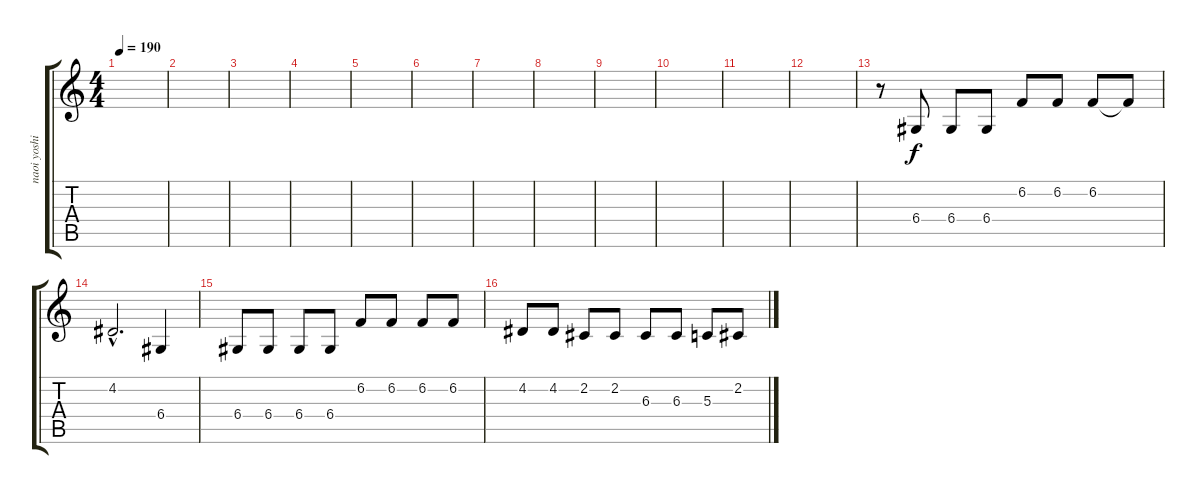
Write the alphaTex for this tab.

\track ("naoi yoshifumi" "naoi yoshi") {instrument sopranosax}
\staff {score tabs}
\tuning (E4 B3 G3 D3 A2 E2) {hide}
\ts (4 4)
\tempo 190
\clef g2
\ks c
|
|
|
|
|
|
|
|
|
|
|
|
r.8 6.4.8 6.4.8 6.4.8 6.2.8 6.2.8 6.2.8 6.2{t}.8 |
4.2{hac}.2{d} 6.4.4 |
6.4.8 6.4.8 6.4.8 6.4.8 6.2.8 6.2.8 6.2.8 6.2.8 |
4.2.8 4.2.8 2.2.8 2.2.8 6.3.8 6.3.8 5.3.8 2.2.8
